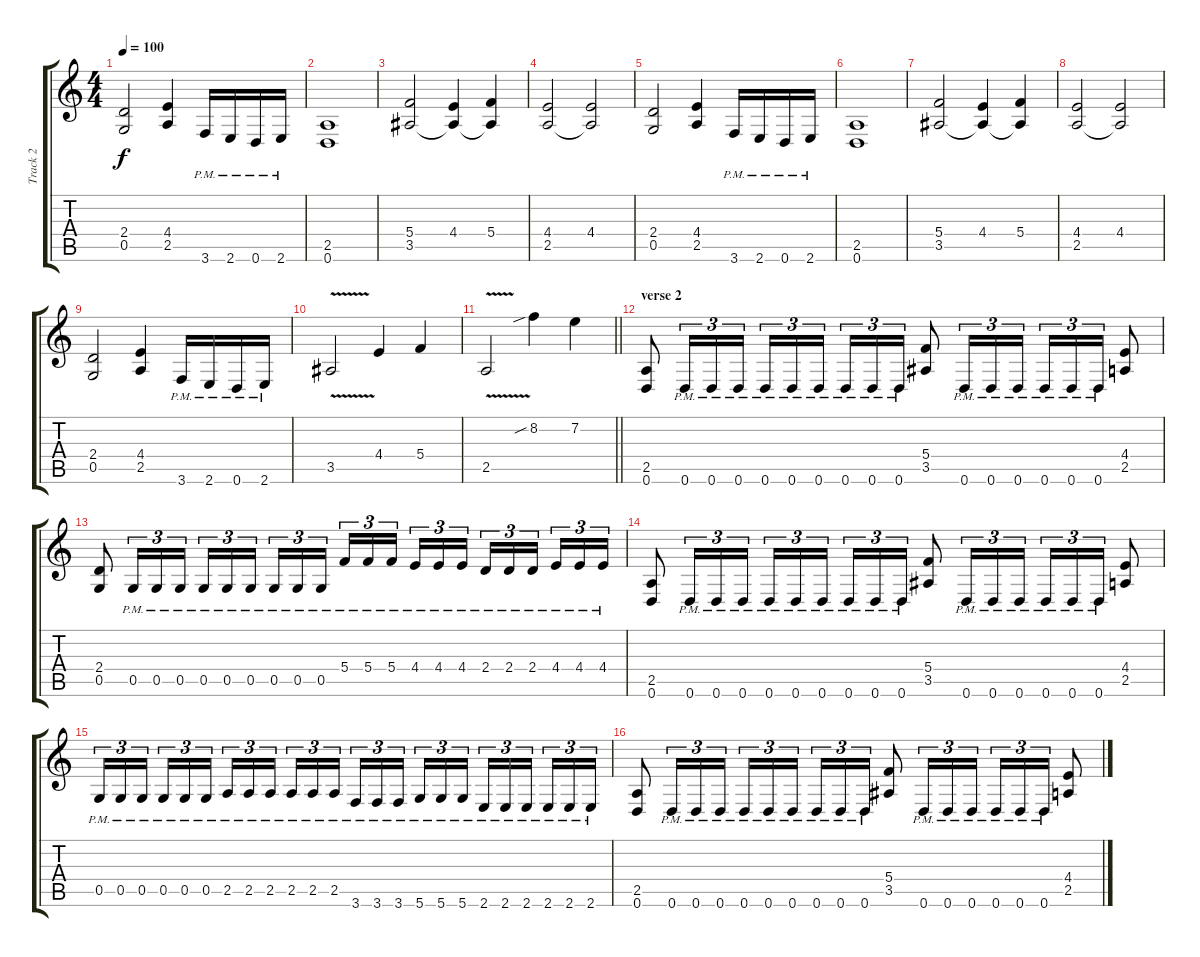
\track ("Track 2" "Track 2") {instrument distortionguitar}
\staff {score tabs}
\tuning (D4 A3 F3 C3 G2 D2) {hide}
\ts (4 4)
\tempo 100
\clef g2
\ks c
(2.4 0.5).2{dy f} (4.4 2.5).4 3.6{pm}.16 2.6{pm}.16 0.6{pm}.16 2.6{pm}.16 |
(2.5 0.6).1 |
(5.4 3.5).2 (4.4 3.5{t}).4 (5.4 3.5{t}).4 |
(4.4 2.5).2 (4.4 2.5{t}).2 |
(2.4 0.5).2 (4.4 2.5).4 3.6{pm}.16 2.6{pm}.16 0.6{pm}.16 2.6{pm}.16 |
(2.5 0.6).1 |
(5.4 3.5).2 (4.4 3.5{t}).4 (5.4 3.5{t}).4 |
(4.4 2.5).2 (4.4 2.5{t}).2 |
(2.4 0.5).2 (4.4 2.5).4 3.6{pm}.16 2.6{pm}.16 0.6{pm}.16 2.6{pm}.16 |
3.5{v}.2 4.4.4 5.4.4 |
\barLineRight lightlight
2.5{v}.2 8.2{sib}.4 7.2.4 |
\section ("" "verse 2")
(2.5 0.6).8 0.6{pm}.16{tu (3 2)} 0.6{pm}.16{tu (3 2)} 0.6{pm}.16{tu (3 2)} 0.6{pm}.16{tu (3 2)} 0.6{pm}.16{tu (3 2)} 0.6{pm}.16{tu (3 2) beam splitsecondary} 0.6{pm}.16{tu (3 2)} 0.6{pm}.16{tu (3 2)} 0.6{pm}.16{tu (3 2)} (5.4 3.5).8 0.6{pm}.16{tu (3 2)} 0.6{pm}.16{tu (3 2)} 0.6{pm}.16{tu (3 2)} 0.6{pm}.16{tu (3 2)} 0.6{pm}.16{tu (3 2)} 0.6{pm}.16{tu (3 2)} (4.4 2.5).8 |
(2.4 0.5).8 0.5{pm}.16{tu (3 2)} 0.5{pm}.16{tu (3 2)} 0.5{pm}.16{tu (3 2)} 0.5{pm}.16{tu (3 2)} 0.5{pm}.16{tu (3 2)} 0.5{pm}.16{tu (3 2) beam splitsecondary} 0.5{pm}.16{tu (3 2)} 0.5{pm}.16{tu (3 2)} 0.5{pm}.16{tu (3 2)} 5.4{pm}.16{tu (3 2)} 5.4{pm}.16{tu (3 2)} 5.4{pm}.16{tu (3 2) beam splitsecondary} 4.4{pm}.16{tu (3 2)} 4.4{pm}.16{tu (3 2)} 4.4{pm}.16{tu (3 2)} 2.4{pm}.16{tu (3 2)} 2.4{pm}.16{tu (3 2)} 2.4{pm}.16{tu (3 2) beam splitsecondary} 4.4{pm}.16{tu (3 2)} 4.4{pm}.16{tu (3 2)} 4.4{pm}.16{tu (3 2)} |
(2.5 0.6).8 0.6{pm}.16{tu (3 2)} 0.6{pm}.16{tu (3 2)} 0.6{pm}.16{tu (3 2)} 0.6{pm}.16{tu (3 2)} 0.6{pm}.16{tu (3 2)} 0.6{pm}.16{tu (3 2) beam splitsecondary} 0.6{pm}.16{tu (3 2)} 0.6{pm}.16{tu (3 2)} 0.6{pm}.16{tu (3 2)} (5.4 3.5).8 0.6{pm}.16{tu (3 2)} 0.6{pm}.16{tu (3 2)} 0.6{pm}.16{tu (3 2)} 0.6{pm}.16{tu (3 2)} 0.6{pm}.16{tu (3 2)} 0.6{pm}.16{tu (3 2)} (4.4 2.5).8 |
0.5{pm}.16{tu (3 2)} 0.5{pm}.16{tu (3 2)} 0.5{pm}.16{tu (3 2) beam splitsecondary} 0.5{pm}.16{tu (3 2)} 0.5{pm}.16{tu (3 2)} 0.5{pm}.16{tu (3 2)} 2.5{pm}.16{tu (3 2)} 2.5{pm}.16{tu (3 2)} 2.5{pm}.16{tu (3 2) beam splitsecondary} 2.5{pm}.16{tu (3 2)} 2.5{pm}.16{tu (3 2)} 2.5{pm}.16{tu (3 2)} 3.6{pm}.16{tu (3 2)} 3.6{pm}.16{tu (3 2)} 3.6{pm}.16{tu (3 2) beam splitsecondary} 5.6{pm}.16{tu (3 2)} 5.6{pm}.16{tu (3 2)} 5.6{pm}.16{tu (3 2)} 2.6{pm}.16{tu (3 2)} 2.6{pm}.16{tu (3 2)} 2.6{pm}.16{tu (3 2) beam splitsecondary} 2.6{pm}.16{tu (3 2)} 2.6{pm}.16{tu (3 2)} 2.6{pm}.16{tu (3 2)} |
(2.5 0.6).8 0.6{pm}.16{tu (3 2)} 0.6{pm}.16{tu (3 2)} 0.6{pm}.16{tu (3 2)} 0.6{pm}.16{tu (3 2)} 0.6{pm}.16{tu (3 2)} 0.6{pm}.16{tu (3 2) beam splitsecondary} 0.6{pm}.16{tu (3 2)} 0.6{pm}.16{tu (3 2)} 0.6{pm}.16{tu (3 2)} (5.4 3.5).8 0.6{pm}.16{tu (3 2)} 0.6{pm}.16{tu (3 2)} 0.6{pm}.16{tu (3 2)} 0.6{pm}.16{tu (3 2)} 0.6{pm}.16{tu (3 2)} 0.6{pm}.16{tu (3 2)} (4.4 2.5).8
